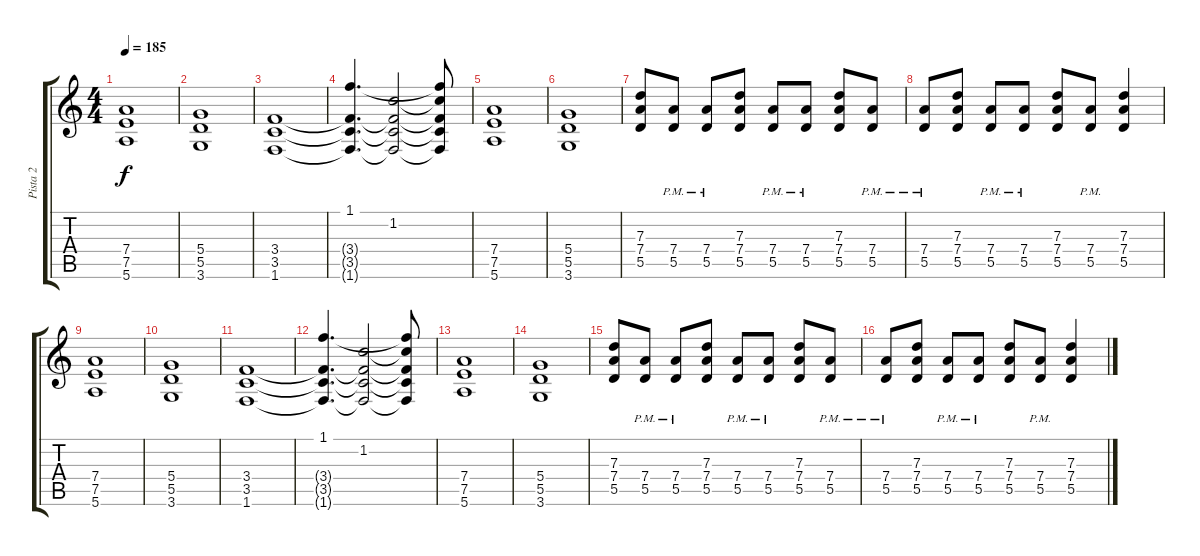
\track ("Pista 2" "Pista 2") {instrument overdrivenguitar}
\staff {score tabs}
\tuning (E4 B3 G3 D3 A2 E2) {hide}
\ts (4 4)
\tempo 185
\clef g2
\ks c
(7.4 7.5 5.6).1{dy f} |
(5.4 5.5 3.6).1 |
(3.4 3.5 1.6).1 |
(1.1 3.4{t} 3.5{t} 1.6{t}).4{d} (1.2 3.4{t} 3.5{t} 1.6{t}).2 (1.1{t} 1.2{t} 3.4{t} 3.5{t} 1.6{t}).8 |
(7.4 7.5 5.6).1 |
(5.4 5.5 3.6).1 |
(7.3 7.4 5.5).8 (7.4{pm} 5.5{pm}).8 (7.4{pm} 5.5{pm}).8 (7.3 7.4 5.5).8 (7.4{pm} 5.5{pm}).8 (7.4{pm} 5.5{pm}).8 (7.3 7.4 5.5).8 (7.4{pm} 5.5{pm}).8 |
(7.4{pm} 5.5{pm}).8 (7.3 7.4 5.5).8 (7.4{pm} 5.5{pm}).8 (7.4{pm} 5.5{pm}).8 (7.3 7.4 5.5).8 (7.4{pm} 5.5{pm}).8 (7.3 7.4 5.5).4 |
(7.4 7.5 5.6).1 |
(5.4 5.5 3.6).1 |
(3.4 3.5 1.6).1 |
(1.1 3.4{t} 3.5{t} 1.6{t}).4{d} (1.2 3.4{t} 3.5{t} 1.6{t}).2 (1.1{t} 1.2{t} 3.4{t} 3.5{t} 1.6{t}).8 |
(7.4 7.5 5.6).1 |
(5.4 5.5 3.6).1 |
(7.3 7.4 5.5).8 (7.4{pm} 5.5{pm}).8 (7.4{pm} 5.5{pm}).8 (7.3 7.4 5.5).8 (7.4{pm} 5.5{pm}).8 (7.4{pm} 5.5{pm}).8 (7.3 7.4 5.5).8 (7.4{pm} 5.5{pm}).8 |
(7.4{pm} 5.5{pm}).8 (7.3 7.4 5.5).8 (7.4{pm} 5.5{pm}).8 (7.4{pm} 5.5{pm}).8 (7.3 7.4 5.5).8 (7.4{pm} 5.5{pm}).8 (7.3 7.4 5.5).4
